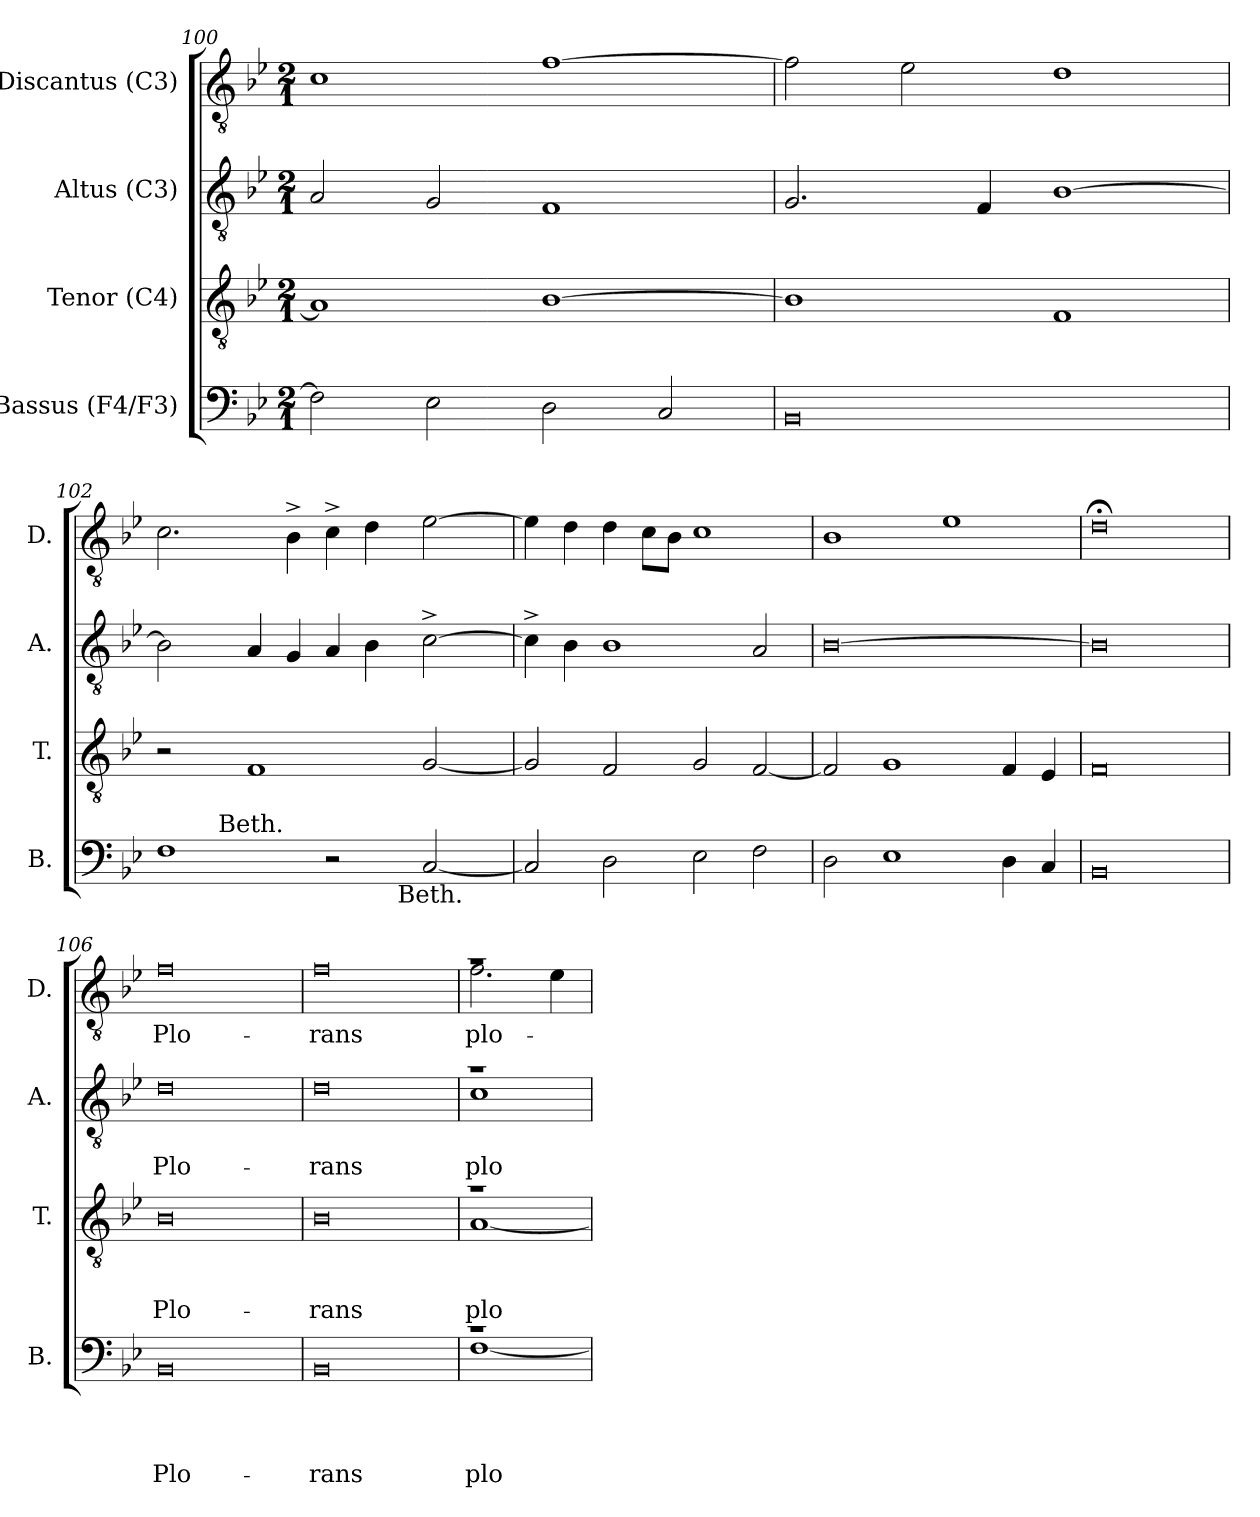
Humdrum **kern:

**kern	**text	**text	**text	**text	**kern	**text	**text	**text	**kern	**text	**text	**kern	**text
*part4	*part4	*part4	*part4	*part4	*part3	*part3	*part3	*part3	*part2	*part2	*part2	*part1	*part1
*staff4	*staff4	*staff4	*staff4	*staff4	*staff3	*staff3	*staff3	*staff3	*staff2	*staff2	*staff2	*staff1	*staff1
*I"Bassus (F4/F3)	*	*	*	*	*I"Tenor (C4)	*	*	*	*I"Altus (C3)	*	*	*I"Discantus (C3)	*
*I'B.	*	*	*	*	*I'T.	*	*	*	*I'A.	*	*	*I'D.	*
*clefF4	*	*	*	*	*clefGv2	*	*	*	*clefGv2	*	*	*clefGv2	*
*k[b-e-]	*	*	*	*	*k[b-e-]	*	*	*	*k[b-e-]	*	*	*k[b-e-]	*
*B-:	*	*	*	*	*B-:	*	*	*	*B-:	*	*	*B-:	*
*M2/1	*	*	*	*	*M2/1	*	*	*	*M2/1	*	*	*M2/1	*
=100	=100	=100	=100	=100	=100	=100	=100	=100	=100	=100	=100	=100	=100
2F\]	.	.	.	.	1A]	.	.	.	2A/	.	.	1c	.
2E-\	.	.	.	.	.	.	.	.	2G/	.	.	.	.
2D\	.	.	.	.	[<1B-	.	.	.	1F	.	.	[<1f	.
2C/	.	.	.	.	.	.	.	.	.	.	.	.	.
!!LO:LB:g=z
=101	=101	=101	=101	=101	=101	=101	=101	=101	=101	=101	=101	=101	=101
0BB-	.	.	.	.	1B-]	.	.	.	2.G/	.	.	2f\]	.
.	.	.	.	.	.	.	.	.	.	.	.	2e-\	.
.	.	.	.	.	.	.	.	.	4F/	.	.	.	.
.	.	.	.	.	1F	.	.	.	[>1B-	.	.	1d	.
=102	=102	=102	=102	=102	=102	=102	=102	=102	=102	=102	=102	=102	=102
*^	*	*	*	*	*	*	*	*	*	*	*	*	*
*	*^	*	*	*	*	*	*	*	*	*	*	*	*	*
1F	4ryy	1ryy	.	.	.	.	2r	.	.	.	2B-\]	.	.	2.c\	.
.	16.ryy	.	.	.	.	.	.	.	.	.	.	.	.	.	.
!	!LO:TX:a:t=Beth.	!	!	!	!	!	!	!	!	!	!	!	!	!	!
.	1ryy	.	.	.	.	.	.	.	.	.	.	.	.	.	.
.	.	.	.	.	.	.	1F	.	.	.	4A/	.	.	.	.
.	.	.	.	.	.	.	.	.	.	.	4G/	.	.	4B-^>\	.
2r	.	4.ryy	.	.	.	.	.	.	.	.	4A/	.	.	4c^>\	.
.	.	.	.	.	.	.	.	.	.	.	4B-\	.	.	4d\	.
.	2ryy	.	.	.	.	.	.	.	.	.	.	.	.	.	.
!	!	!LO:TX:b:t=Beth.	!	!	!	!	!	!	!	!	!	!	!	!	!
.	.	2ryy	.	.	.	.	.	.	.	.	.	.	.	.	.
[<2C/	.	.	.	.	.	.	[<2G/	.	.	.	[>2c^>\	.	.	[>2e-\	.
.	8ryy	.	.	.	.	.	.	.	.	.	.	.	.	.	.
.	.	8ryy	.	.	.	.	.	.	.	.	.	.	.	.	.
.	32ryy	.	.	.	.	.	.	.	.	.	.	.	.	.	.
*v	*v	*v	*	*	*	*	*	*	*	*	*	*	*	*	*
=103	=103	=103	=103	=103	=103	=103	=103	=103	=103	=103	=103	=103	=103
2C/]	.	.	.	.	2G/]	.	.	.	4c^>\]	.	.	4e-\]	.
.	.	.	.	.	.	.	.	.	4B-\	.	.	4d\	.
2D\	.	.	.	.	2F/	.	.	.	1B-	.	.	4d\	.
.	.	.	.	.	.	.	.	.	.	.	.	8c\L	.
.	.	.	.	.	.	.	.	.	.	.	.	8B-\J	.
2E-\	.	.	.	.	2G/	.	.	.	.	.	.	1c	.
2F\	.	.	.	.	[<2F/	.	.	.	2A/	.	.	.	.
=104	=104	=104	=104	=104	=104	=104	=104	=104	=104	=104	=104	=104	=104
2D\	.	.	.	.	2F/]	.	.	.	[>0B-	.	.	1B-	.
1E-	.	.	.	.	1G	.	.	.	.	.	.	.	.
.	.	.	.	.	.	.	.	.	.	.	.	1e-	.
4D\	.	.	.	.	4F/	.	.	.	.	.	.	.	.
4C/	.	.	.	.	4E-/	.	.	.	.	.	.	.	.
=105	=105	=105	=105	=105	=105	=105	=105	=105	=105	=105	=105	=105	=105
0BB-	.	.	.	.	0F	.	.	.	0B-]	.	.	0d;<	.
!!LO:LB:g=z
=106	=106	=106	=106	=106	=106	=106	=106	=106	=106	=106	=106	=106	=106
!	!	!	!	!LO:LY:b:rj	!	!	!	!LO:LY:b:rj	!	!	!LO:LY:b:rj	!	!LO:LY:b:rj
0BB-	.	.	.	-Plo-	0B-	.	.	Plo-	0d	.	Plo-	0f	Plo-
=107	=107	=107	=107	=107	=107	=107	=107	=107	=107	=107	=107	=107	=107
!	!	!	!	!LO:LY:b	!	!	!	!LO:LY:b	!	!	!LO:LY:b	!	!LO:LY:b
0BB-	.	.	.	-rans	0B-	.	.	-rans	0d	.	-rans	0f	-rans
=108	=108	=108	=108	=108	=108	=108	=108	=108	=108	=108	=108	=108	=108
*^	*	*	*	*	*	*	*	*	*	*	*	*	*
!	!	!	!	!	!LO:LY:b	!	!	!	!LO:LY:b	!	!	!LO:LY:b	!	!LO:LY:b
*	*	*	*	*	*	*^	*	*	*	*^	*	*	*^	*
1rc	[>1F	.	.	.	plo-	1ra	[<1A	.	.	plo-	1ra	1c	.	plo-	1ra	2.f\	plo-
.	.	.	.	.	.	.	.	.	.	.	.	.	.	.	.	4e-\	.
*v	*v	*	*	*	*	*	*	*	*	*	*v	*v	*	*	*v	*v	*
*	*	*	*	*	*v	*v	*	*	*	*	*	*	*	*
=	=	=	=	=	=	=	=	=	=	=	=	=	=
*-	*-	*-	*-	*-	*-	*-	*-	*-	*-	*-	*-	*-	*-
